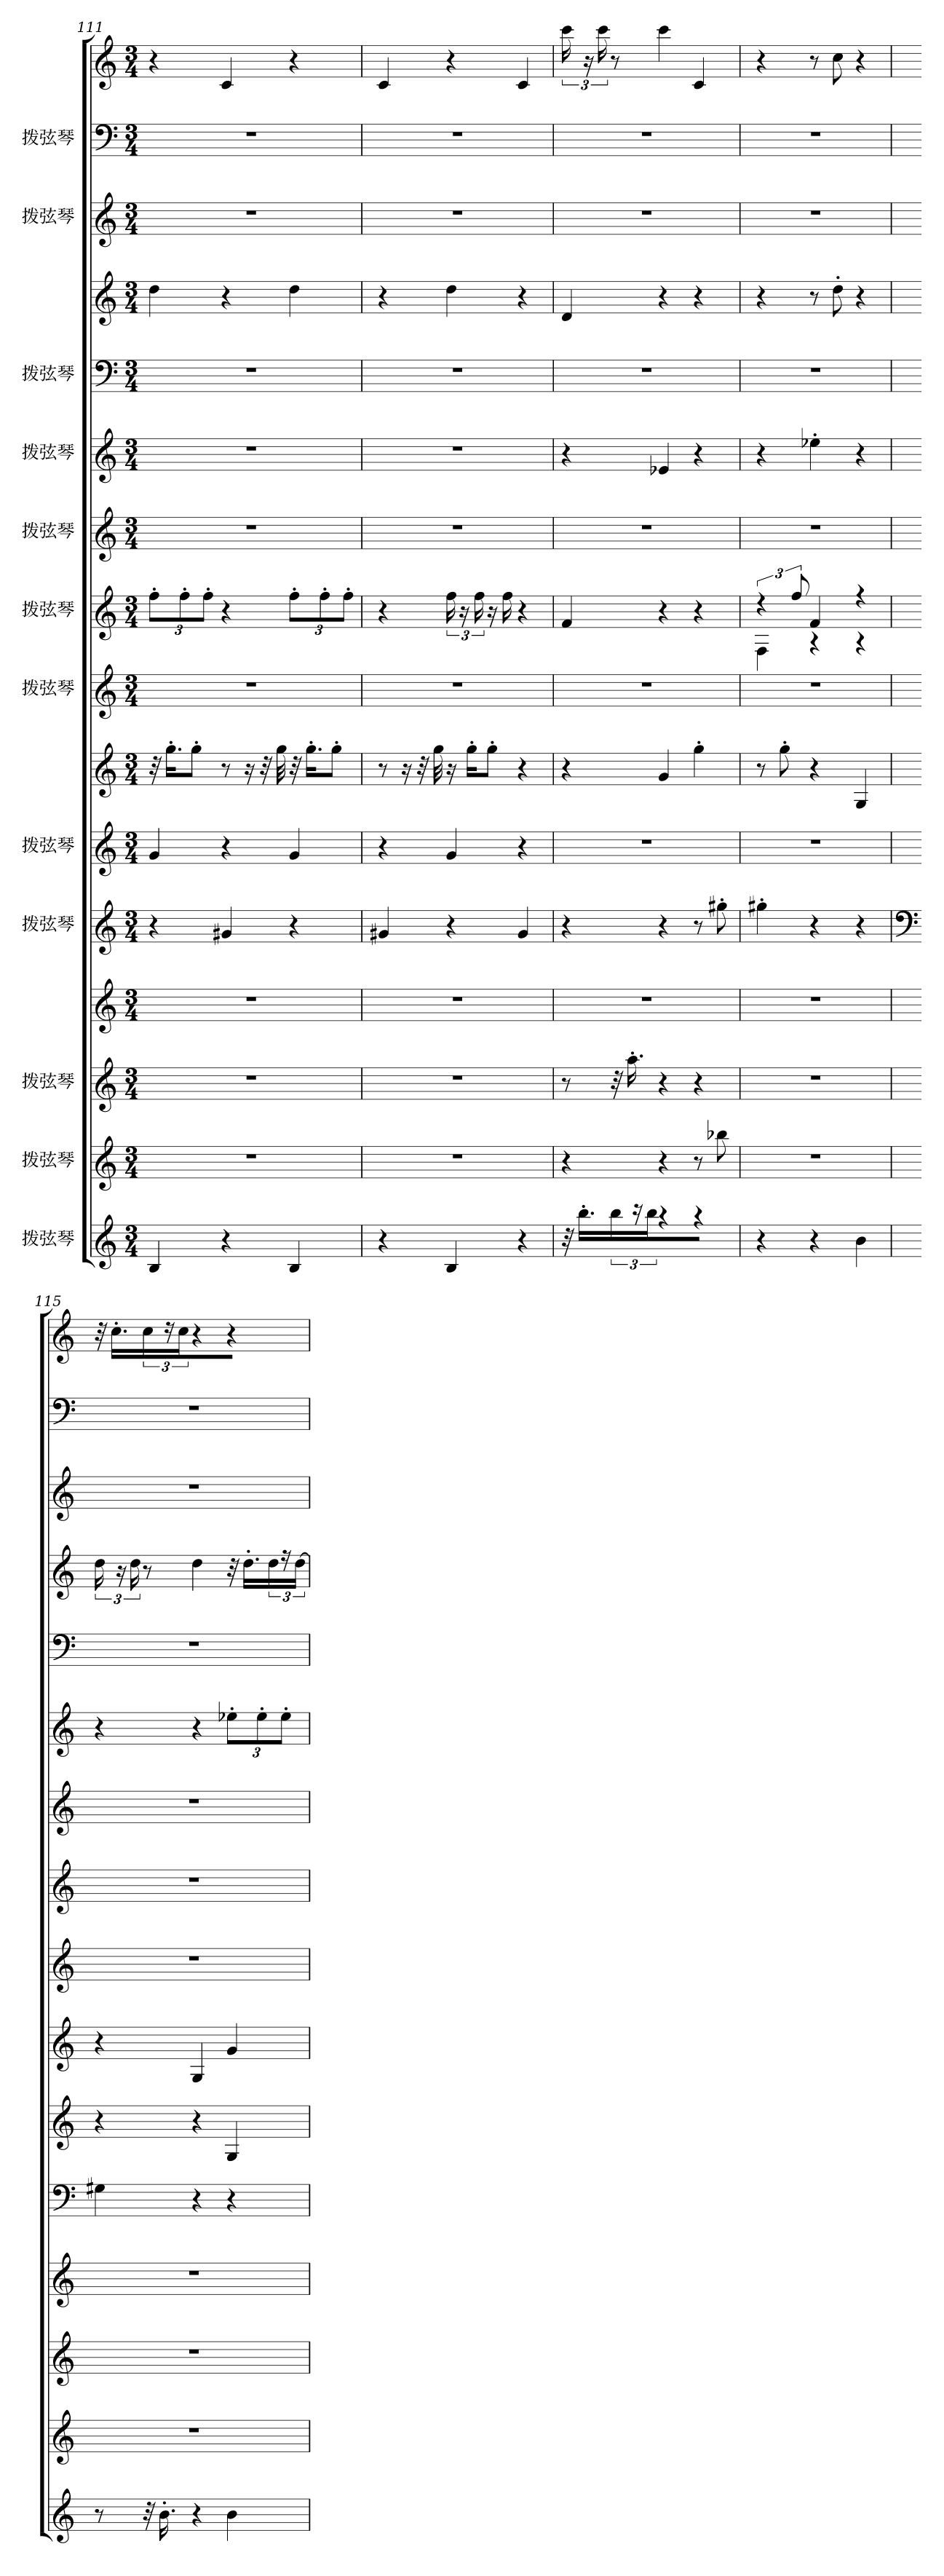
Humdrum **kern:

**kern	**kern	**kern	**kern	**kern	**kern	**kern	**kern	**kern	**kern	**kern	**kern	**kern	**kern	**kern	**kern
*part12	*part11	*part10	*part10	*part9	*part8	*part8	*part7	*part6	*part5	*part4	*part3	*part3	*part2	*part1	*part1
*staff16	*staff15	*staff14	*staff13	*staff12	*staff11	*staff10	*staff9	*staff8	*staff7	*staff6	*staff5	*staff4	*staff3	*staff2	*staff1
*I"拨弦琴	*I"拨弦琴	*I"拨弦琴	*	*I"拨弦琴	*I"拨弦琴	*	*I"拨弦琴	*I"拨弦琴	*I"拨弦琴	*I"拨弦琴	*I"拨弦琴	*	*I"拨弦琴	*I"拨弦琴	*
!!LO:PB:g=z
*clefG2	*clefG2	*clefG2	*clefG2	*clefG2	*clefG2	*clefG2	*clefG2	*clefG2	*clefG2	*clefG2	*clefF4	*clefG2	*clefG2	*clefF4	*clefG2
*k[]	*k[]	*k[]	*k[]	*k[]	*k[]	*k[]	*k[]	*k[]	*k[]	*k[]	*k[]	*k[]	*k[]	*k[]	*k[]
*M3/4	*M3/4	*M3/4	*M3/4	*M3/4	*M3/4	*M3/4	*M3/4	*M3/4	*M3/4	*M3/4	*M3/4	*M3/4	*M3/4	*M3/4	*M3/4
*	*	*	*	*	*	*	*	*Xbrackettup	*	*	*	*	*	*	*
=111	=111	=111	=111	=111	=111	=111	=111	=111	=111	=111	=111	=111	=111	=111	=111
4B/	2.r	2.r	2.r	4r	4g/	32r	2.r	12ff'\L	2.r	2.r	2.r	4dd\	2.r	2.r	4r
.	.	.	.	.	.	16.gg'\KL	.	.	.	.	.	.	.	.	.
.	.	.	.	.	.	.	.	12ff'\	.	.	.	.	.	.	.
.	.	.	.	.	.	8gg'\J	.	.	.	.	.	.	.	.	.
.	.	.	.	.	.	.	.	12ff'\J	.	.	.	.	.	.	.
4r	.	.	.	4g#X/	4r	8r	.	4r	.	.	.	4r	.	.	4c/
.	.	.	.	.	.	16r	.	.	.	.	.	.	.	.	.
.	.	.	.	.	.	32r	.	.	.	.	.	.	.	.	.
.	.	.	.	.	.	32gg\	.	.	.	.	.	.	.	.	.
4B/	.	.	.	4r	4g/	32r	.	12ff'\L	.	.	.	4dd\	.	.	4r
.	.	.	.	.	.	16.gg'\KL	.	.	.	.	.	.	.	.	.
.	.	.	.	.	.	.	.	12ff'\	.	.	.	.	.	.	.
.	.	.	.	.	.	8gg'\J	.	.	.	.	.	.	.	.	.
.	.	.	.	.	.	.	.	12ff'\J	.	.	.	.	.	.	.
=112	=112	=112	=112	=112	=112	=112	=112	=112	=112	=112	=112	=112	=112	=112	=112
4r	2.r	2.r	2.r	4g#X/	4r	8r	2.r	4r	2.r	2.r	2.r	4r	2.r	2.r	4c/
.	.	.	.	.	.	16r	.	.	.	.	.	.	.	.	.
.	.	.	.	.	.	32r	.	.	.	.	.	.	.	.	.
.	.	.	.	.	.	32gg\	.	.	.	.	.	.	.	.	.
*	*	*	*	*	*	*	*	*brackettup	*	*	*	*	*	*	*
4B/	.	.	.	4r	4g/	16r	.	24ff\	.	.	.	4dd\	.	.	4r
.	.	.	.	.	.	.	.	24r	.	.	.	.	.	.	.
.	.	.	.	.	.	16gg'\KL	.	.	.	.	.	.	.	.	.
.	.	.	.	.	.	.	.	24ff\	.	.	.	.	.	.	.
.	.	.	.	.	.	8gg'\J	.	16r	.	.	.	.	.	.	.
.	.	.	.	.	.	.	.	16ff\	.	.	.	.	.	.	.
4r	.	.	.	4g#/	4r	4r	.	4r	.	.	.	4r	.	.	4c/
=113	=113	=113	=113	=113	=113	=113	=113	=113	=113	=113	=113	=113	=113	=113	=113
32r	4r	8r	2.r	4r	2.r	4r	2.r	4f/	2.r	4r	2.r	4d/	2.r	2.r	24ccc\
16.bb'\LL	.	.	.	.	.	.	.	.	.	.	.	.	.	.	.
.	.	.	.	.	.	.	.	.	.	.	.	.	.	.	24r
.	.	.	.	.	.	.	.	.	.	.	.	.	.	.	24ccc\
24bb\JJ	.	32r	.	.	.	.	.	.	.	.	.	.	.	.	8r
.	.	16.aa'\	.	.	.	.	.	.	.	.	.	.	.	.	.
24r	.	.	.	.	.	.	.	.	.	.	.	.	.	.	.
24bb\	.	.	.	.	.	.	.	.	.	.	.	.	.	.	.
4r	4r	4r	.	4r	.	4g/	.	4r	.	4e-X/	.	4r	.	.	4ccc\
4r	8r	4r	.	8r	.	4gg'\	.	4r	.	4r	.	4r	.	.	4c/
.	8bb-X\	.	.	8gg#X'\	.	.	.	.	.	.	.	.	.	.	.
=114	=114	=114	=114	=114	=114	=114	=114	=114	=114	=114	=114	=114	=114	=114	=114
*	*	*	*	*	*	*	*	*^	*	*	*	*	*	*	*
4r	2.r	2.r	2.r	4gg#X'\	2.r	8r	2.r	6r	4F\	2.r	4r	2.r	4r	2.r	2.r	4r
.	.	.	.	.	.	8gg'\	.	.	.	.	.	.	.	.	.	.
.	.	.	.	.	.	.	.	12ff/	.	.	.	.	.	.	.	.
4r	.	.	.	4r	.	4r	.	4f/	4r	.	4ee-X'\	.	8r	.	.	8r
.	.	.	.	.	.	.	.	.	.	.	.	.	8dd'\	.	.	8cc\
4b\	.	.	.	4r	.	4G/	.	4r	4r	.	4r	.	4r	.	.	4r
*	*	*	*	*	*	*	*	*v	*v	*	*	*	*	*	*	*
!!LO:PB:g=z
=115	=115	=115	=115	=115	=115	=115	=115	=115	=115	=115	=115	=115	=115	=115	=115
*	*	*	*	*clefF4	*	*	*	*	*	*	*	*	*	*	*
8r	2.r	2.r	2.r	4G#X\	4r	4r	2.r	2.r	2.r	4r	2.r	24dd\	2.r	2.r	32r
.	.	.	.	.	.	.	.	.	.	.	.	.	.	.	16.cc'\LL
.	.	.	.	.	.	.	.	.	.	.	.	24r	.	.	.
.	.	.	.	.	.	.	.	.	.	.	.	24dd\	.	.	.
32r	.	.	.	.	.	.	.	.	.	.	.	8r	.	.	24cc\JJ
16.b'\	.	.	.	.	.	.	.	.	.	.	.	.	.	.	.
.	.	.	.	.	.	.	.	.	.	.	.	.	.	.	24r
.	.	.	.	.	.	.	.	.	.	.	.	.	.	.	24cc\
4r	.	.	.	4r	4r	4G/	.	.	.	4r	.	4dd\	.	.	4r
*	*	*	*	*	*	*	*	*	*	*Xbrackettup	*	*	*	*	*
4b\	.	.	.	4r	4G/	4g/	.	.	.	12ee-X'\L	.	32r	.	.	4r
.	.	.	.	.	.	.	.	.	.	.	.	16.dd'\LL	.	.	.
.	.	.	.	.	.	.	.	.	.	12ee-'\	.	.	.	.	.
.	.	.	.	.	.	.	.	.	.	.	.	24dd\JJ	.	.	.
.	.	.	.	.	.	.	.	.	.	12ee-'\J	.	24r	.	.	.
.	.	.	.	.	.	.	.	.	.	.	.	[24dd\	.	.	.
=	=	=	=	=	=	=	=	=	=	=	=	=	=	=	=
*-	*-	*-	*-	*-	*-	*-	*-	*-	*-	*-	*-	*-	*-	*-	*-
